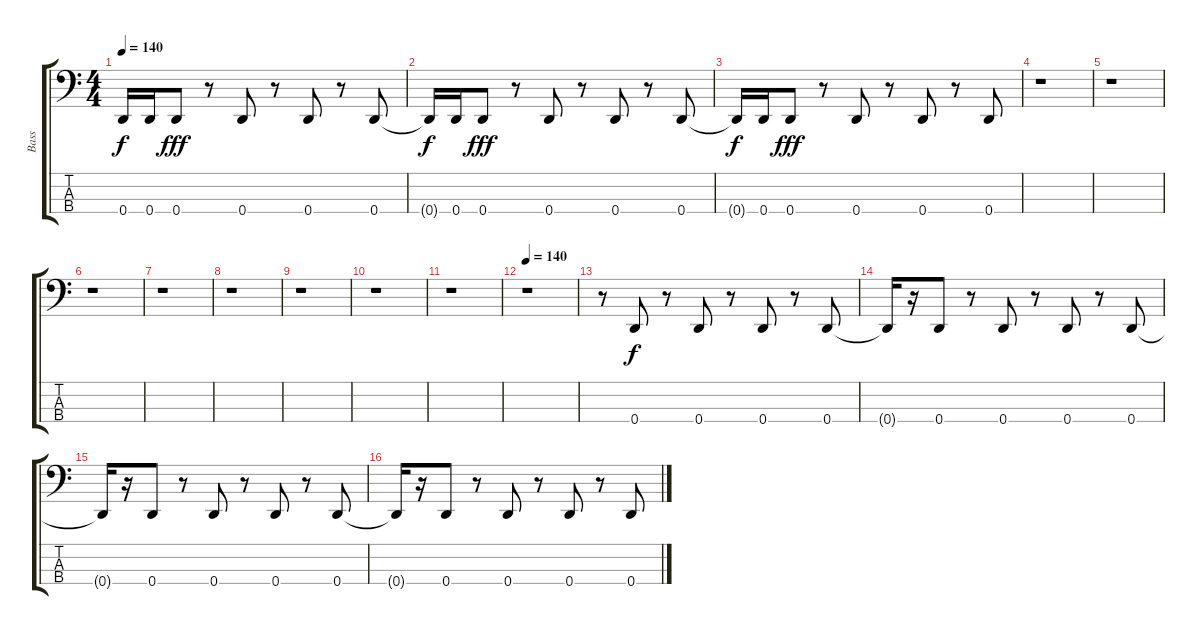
\track ("Bass" "Bass") {instrument synthbass2}
\staff {score tabs}
\tuning (G2 D2 A1 D1) {hide}
\ts (4 4)
\tempo 140
\clef f4
\ks c
0.4{t}.16{dy f} 0.4.16 0.4.8{dy fff} r.8 0.4.8 r.8 0.4.8 r.8 0.4.8 |
0.4{t}.16{dy f} 0.4.16 0.4.8{dy fff} r.8 0.4.8 r.8 0.4.8 r.8 0.4.8 |
0.4{t}.16{dy f} 0.4.16 0.4.8{dy fff} r.8 0.4.8 r.8 0.4.8 r.8 0.4.8 |
r.1 |
r.1 |
r.1 |
r.1 |
r.1 |
r.1 |
r.1 |
r.1 |
\tempo 140
r.1{volume 16} |
r.8 0.4.8{dy f} r.8 0.4.8 r.8 0.4.8 r.8 0.4.8 |
0.4{t}.16 r.16 0.4.8 r.8 0.4.8 r.8 0.4.8 r.8 0.4.8 |
0.4{t}.16 r.16 0.4.8 r.8 0.4.8 r.8 0.4.8 r.8 0.4.8 |
0.4{t}.16 r.16 0.4.8 r.8 0.4.8 r.8 0.4.8 r.8 0.4.8
